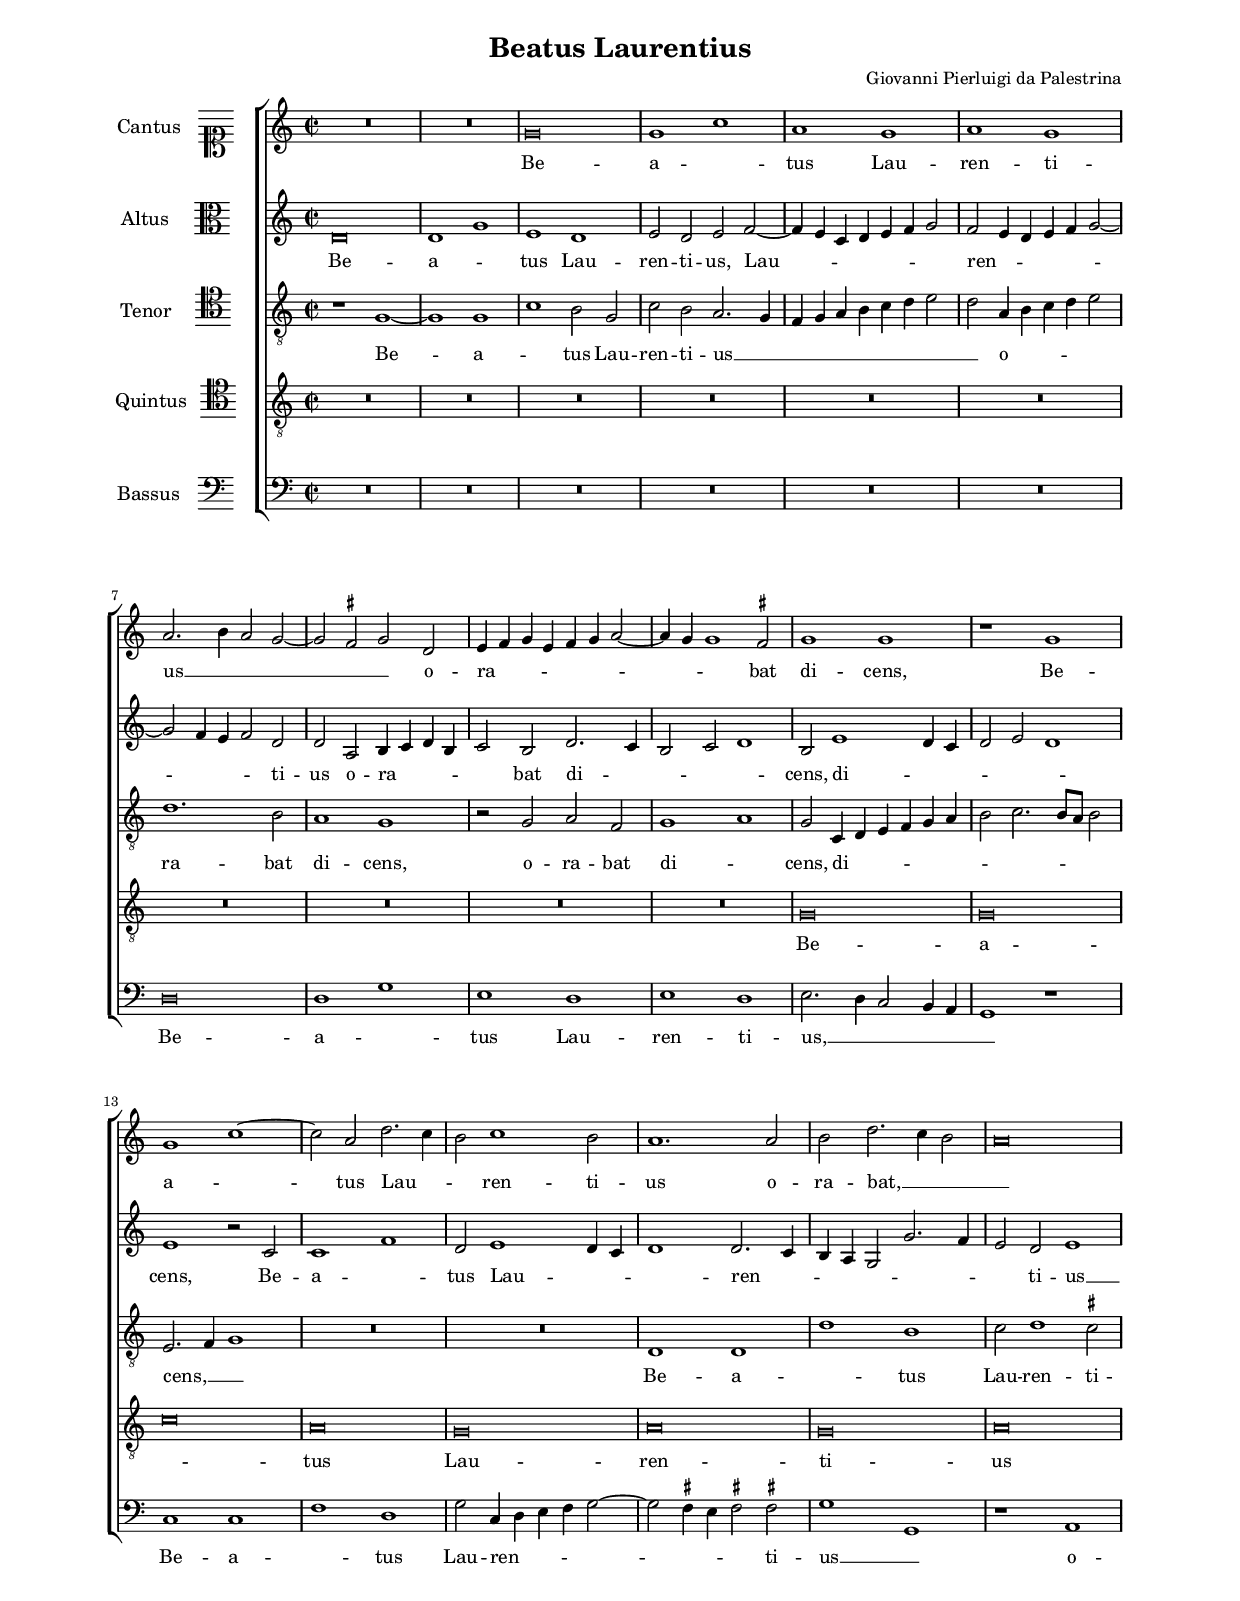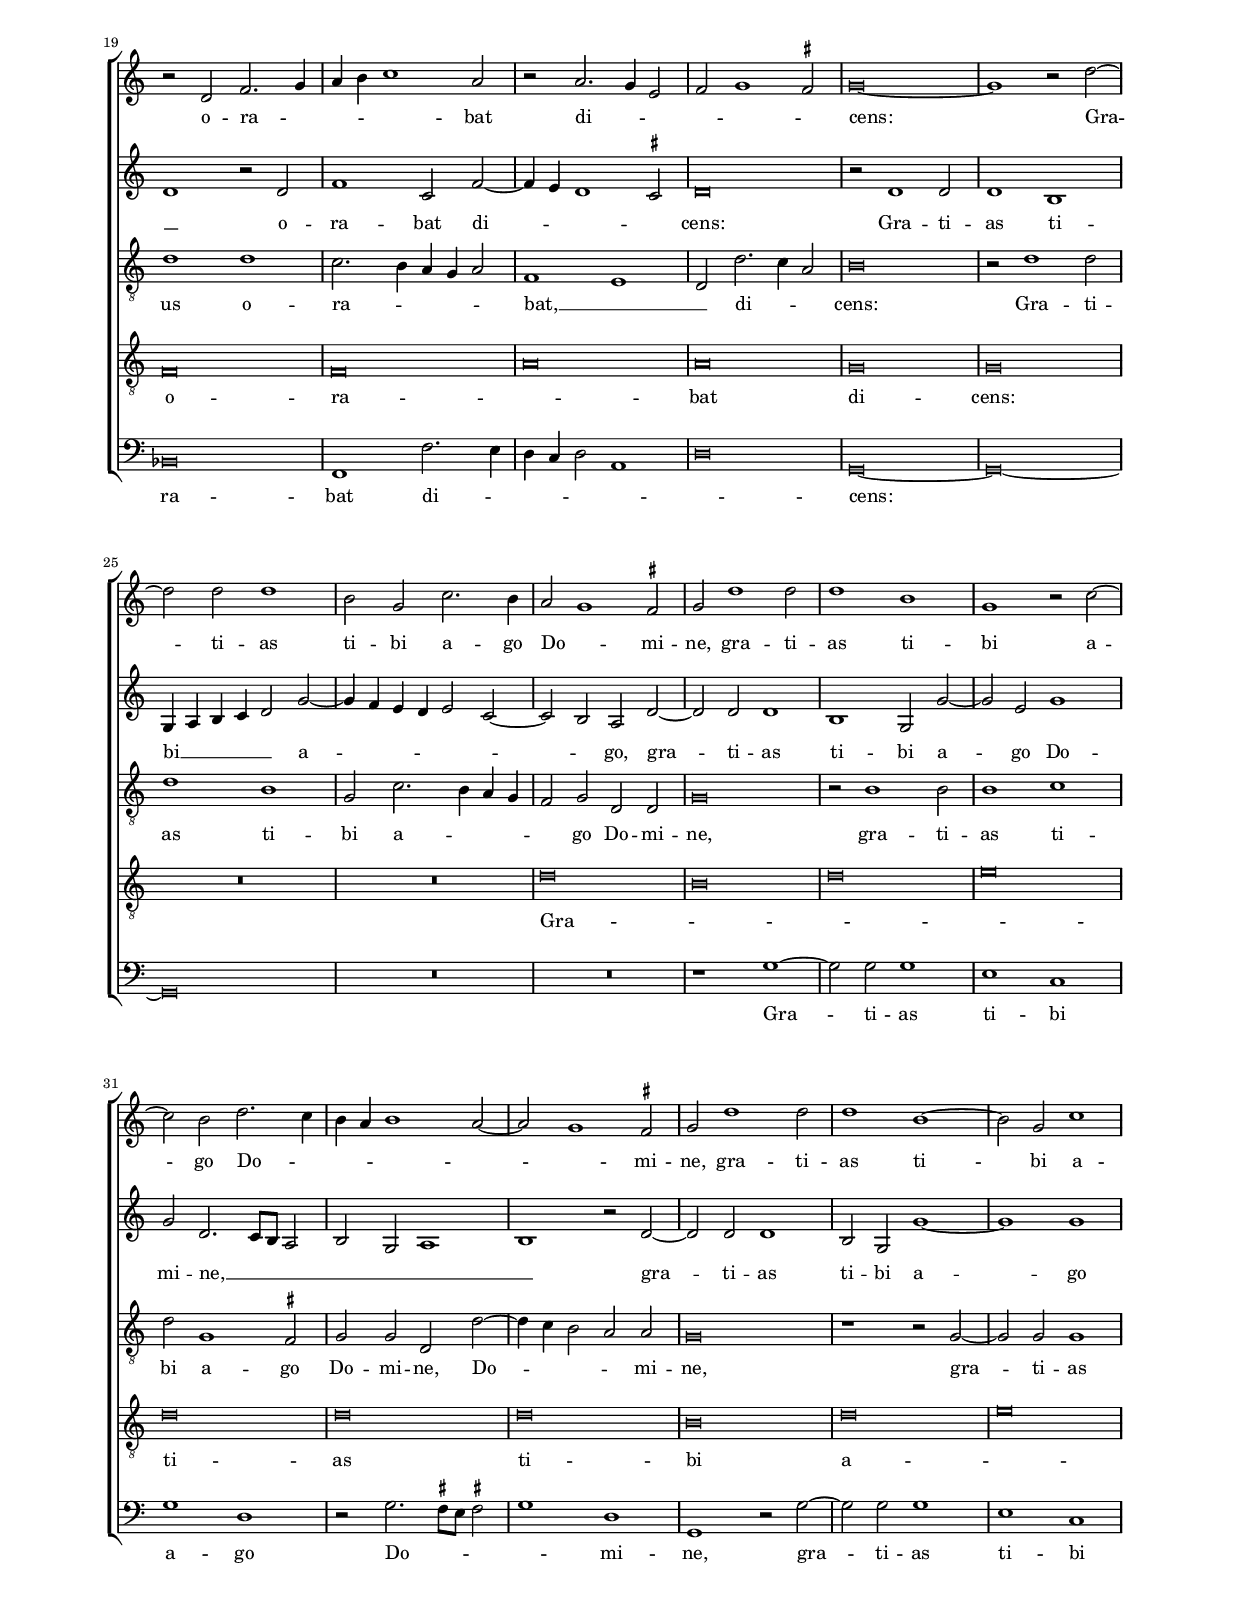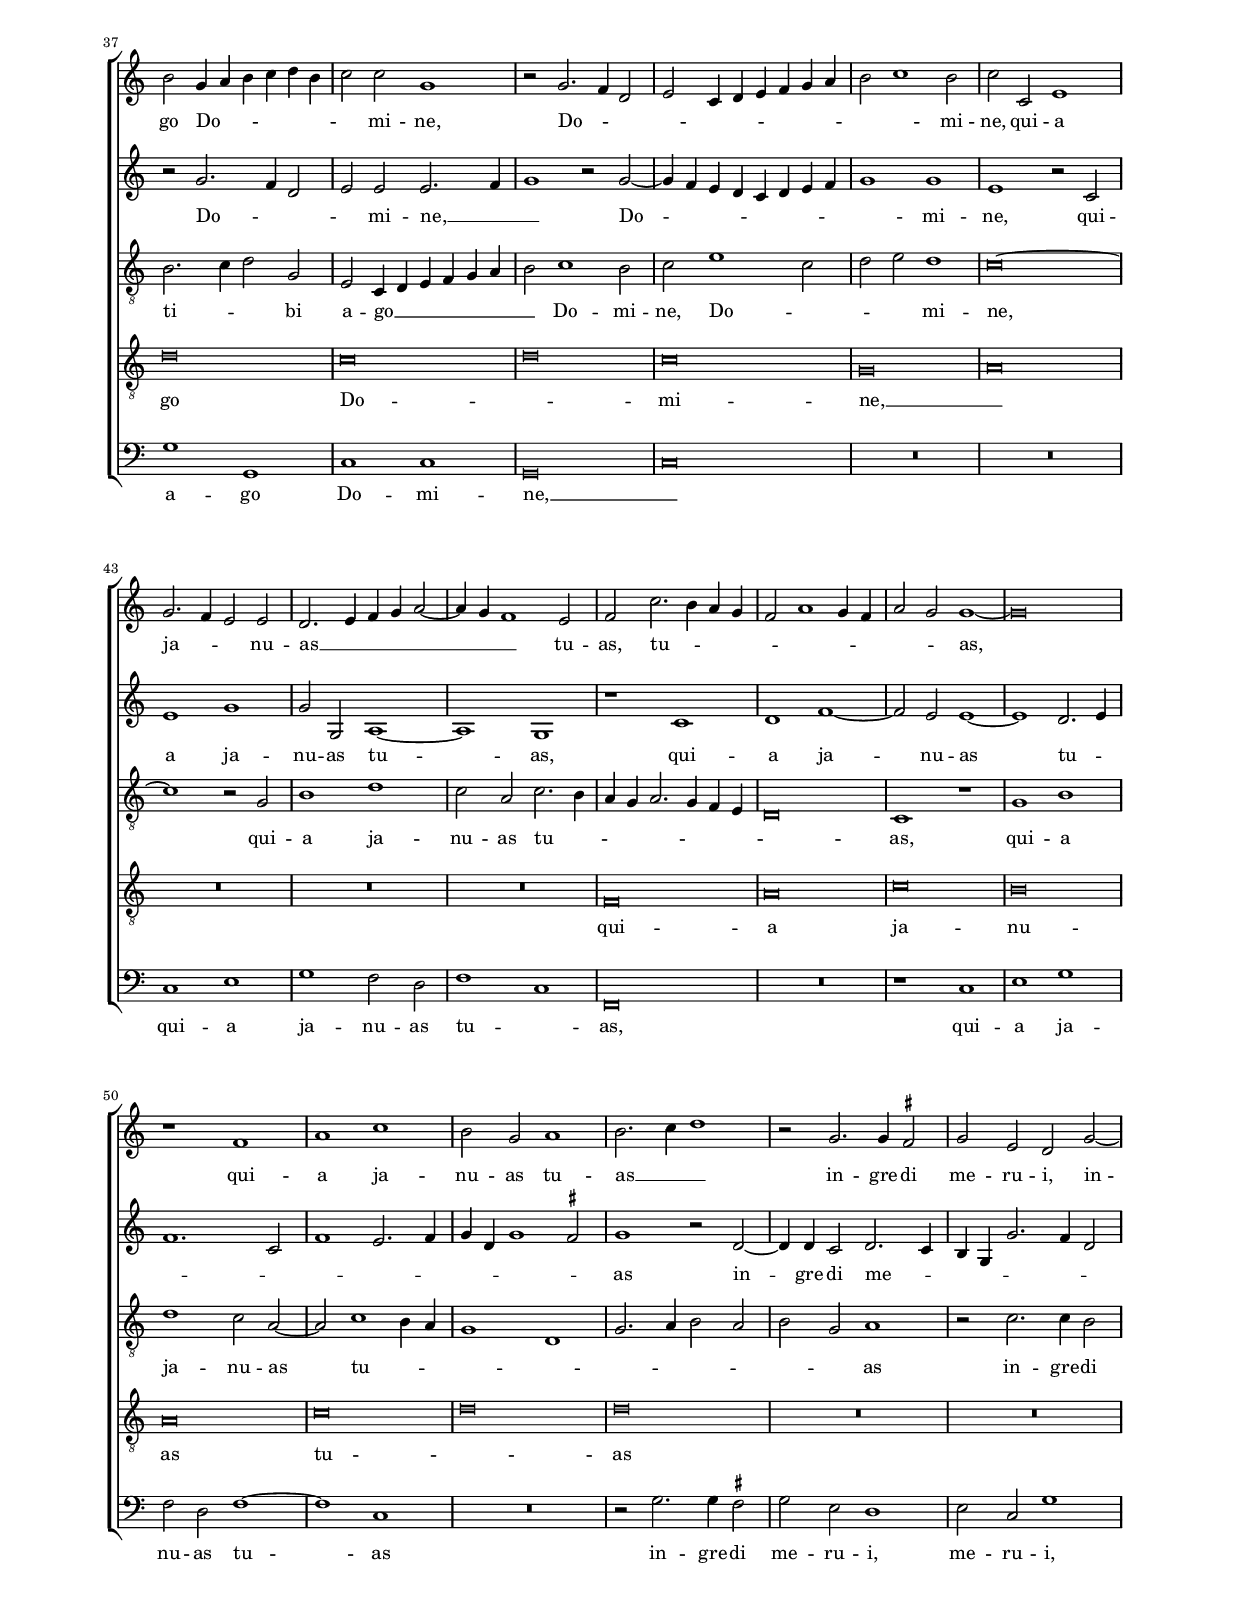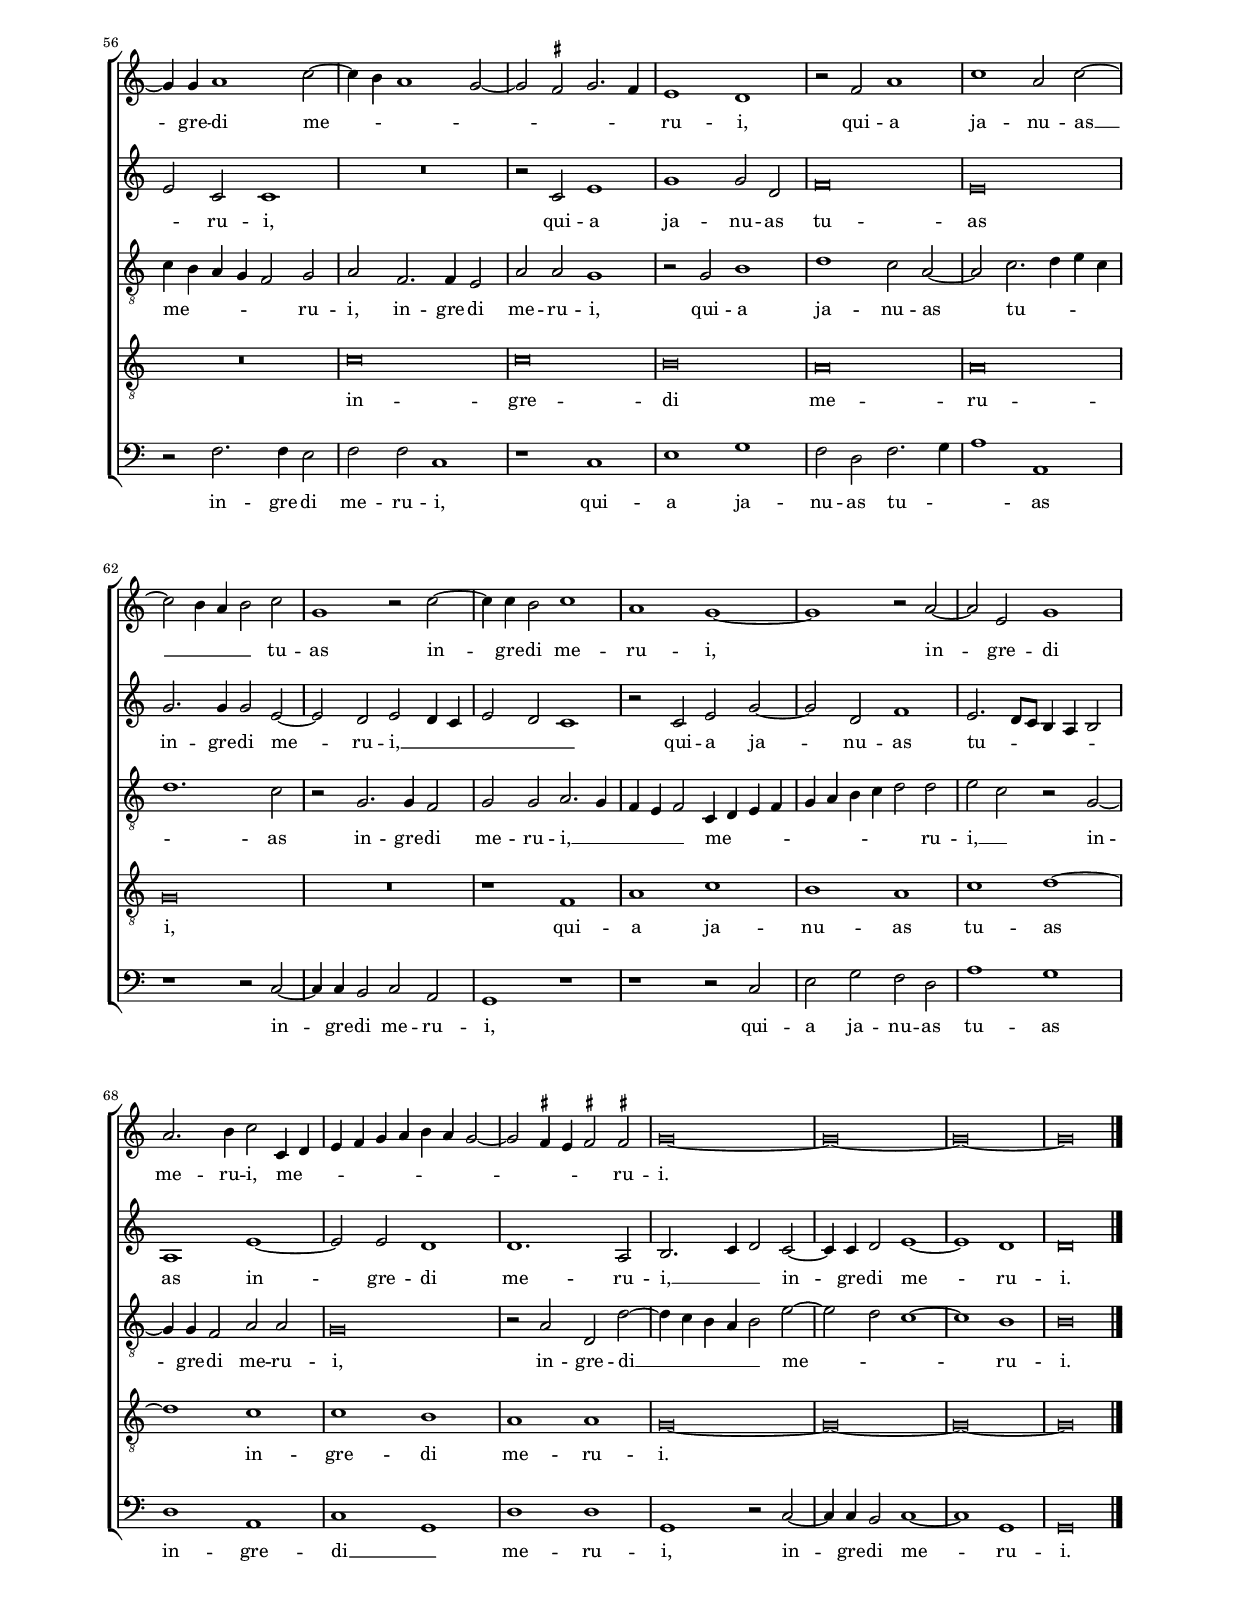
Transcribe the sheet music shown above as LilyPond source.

\header
{
  title="Beatus Laurentius"
  composer="Giovanni Pierluigi da Palestrina"
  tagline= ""
}

\version "2.18.2"
\include "deutsch.ly"
#(set-global-staff-size 15)
% #(set-default-paper-size "letter")
#(ly:set-option 'point-and-click #f)


\paper
	{
	top-margin = 1.8 \cm
	bottom-margin = 1.8 \cm
	left-margin = 2 \cm
	right-margin = 2 \cm
	ragged-bottom = ##f
	ragged-last-bottom = ##t
	print-page-number = ##f
	system-system-spacing = #'((basic-distance . 18) (minimum-distance . 14) (padding . 8) (strechability . 150))
	systems-per-page = 3
%	min-systems-per-page = 3
	markup-system-spacing #'basic-distance = #12
%	print-all-headers = ##t
%	print-first-page-number = ##t
%	first-page-number = 1
	}

	
global = {
	\key c \major
	\time 2/2 \set Score.measureLength = #(ly:make-moment 2/1)
        \skip 1*148 \bar "|."
	}

	ficta = { \once \set suggestAccidentals = ##t }

	forget = #(define-music-function (parser location music) (ly:music?) #{
		\accidentalStyle forget
		$music
		\accidentalStyle default
		#})

	m = \melisma
	me = \melismaEnd
%	\mark \markup { \override #'(style . baroque) { \note  #"breve" #1 = \note #"breve." #1 } }



incipitcantus = \markup { \score {
	{
	\set Staff.instrumentName = \markup { \fontsize #1 "Cantus" }
	\key c \major
	\clef soprano
	s4 \bar ""
	}
	\layout  {
	raggedright = ##t
	indent = 1.6 \cm
	line-width = 2.2\cm
	\context { \Staff \remove Time_signature_engraver }
	\override Staff.Clef.Y-extent = #'(0 . 0)
	}} \hspace #1 }

      
incipitaltus = \markup { \score {
	{
	\set Staff.instrumentName = \markup { \fontsize #1 "Altus" }
	\key c \major
	\clef alto
	s4 \bar ""
	}
	\layout  {
	raggedright = ##t
	indent = 1.6 \cm
	line-width = 2.2\cm
	\context { \Staff \remove Time_signature_engraver }
	\override Staff.Clef.Y-extent = #'(0 . 0)
	}} \hspace #1 }


incipittenor = \markup { \score {
	{
	\set Staff.instrumentName = \markup { \fontsize #1 "Tenor" }
	\key c \major
	\clef tenor
	s4 \bar ""
	}
	\layout  {
	raggedright = ##t
	indent = 1.6 \cm
	line-width = 2.2\cm
	\context { \Staff \remove Time_signature_engraver }
	\override Staff.Clef.Y-extent = #'(0 . 0)
	}} \hspace #1 }
      
      
incipitquintus = \markup { \score {
	{
	\set Staff.instrumentName = \markup { \fontsize #1 "Quintus" }
	\key c \major
	\clef tenor
	s4 \bar ""
	}
	\layout  {
	raggedright = ##t
	indent = 1.6 \cm
	line-width = 2.2\cm
	\context { \Staff \remove Time_signature_engraver }
	\override Staff.Clef.Y-extent = #'(0 . 0)
	}} \hspace #1 }
      
      
incipitbassus = \markup { \score {
	{
	\set Staff.instrumentName = \markup { \fontsize #1 "Bassus" }
	\key c \major
	\clef bass
	s4 \bar ""
	}
	\layout  {
	raggedright = ##t
	indent = 1.6 \cm
	line-width = 2.2\cm
	\context { \Staff \remove Time_signature_engraver }
	\override Staff.Clef.Y-extent = #'(0 . 0)
	}} \hspace #1 }


cantus =  \relative c''
	{
	R\breve
	R\breve
	g\breve
	g1 c
%5
	a1 g |
	a1 g
	a2. h4 a2 g~
	g2 \ficta fis g d
	e4 f g e f g a2~
%10
	a4 g g1 \ficta fis2 |
	g1 g
	r1 g
	g1 c~
	c2 a d2. c4
%15
	h2 c1 h2 |
	a1. a2
	h2 d2. c4 h2
	a\breve
	r2 d, f2. g4
%20
	a4 h c1 a2 |
	r2 a2. g4 e2
	f2 g1 \ficta fis2
	g\breve~
	g1 r2 d'~
%25
	d2 d d1 |
	h2 g c2. h4
	a2 g1 \ficta fis2
	g2 d'1 d2
	d1 h
%30
	g1 r2 c~ |
	c2 h d2. c4
	h4 a h1 a2~
	a2 g1 \ficta fis2
	g2 d'1 d2
%35
	d1 h~ |
	h2 g c1
	h2 g4 a h c d h
	c2 c g1
	r2 g2. f4 d2
%40
	e2 c4 d e f g a |
	h2 c1 h2
	c2 c, e1
	g2. f4 e2 e
	d2. e4 f g a2~
%45
	a4 g f1 e2 |
	f2 c'2. h4 a g
	f2 a1 g4 f
	a2 g g1~
	g\breve
%50
	r1 f |
	a1 c
	h2 g a1
	h2. c4 d1
	r2 g,2. g4 \ficta fis2
%55
	g2 e d g~ |
	g4 g a1 c2~
	c4 h a1 g2~
	g2 \ficta fis g2. \forget f4
	e1 d
%60
	r2 f a1 |
	c1 a2 c~
	c2 h4 a h2 c
	g1 r2 c~
	c4 c h2 c1
%65
	a1 g~ |
	g1 r2 a~
	a2 e g1
	a2. h4 c2 c,4 d
	e4 f g a h a g2~
%70
	g2 \ficta fis4 e \ficta fis!2 \ficta fis! |
	g\breve~
	g\breve~
	g\breve~
	g\breve |
	}


altus =  \relative c'
        {
	d\breve
	d1 g
	e1 d
	e2 d e f~
%5
	f4 e c d e f g2 |
	f2 e4 d e f g2~
	g2 f4 e f2 d
	d2 a h4 c d h
	c2 h d2. c4
%10
	h2 c d1 |
	h2 e1 d4 c
	d2 e d1
	e1 r2 c
	c1 f
%15
	d2 e1 d4 c |
	d1 d2. c4
	h4 a g2 g'2. f4
	e2 d e1
	d1 r2 d
%20
	f1 c2 f~ |
	f4 e d1 \ficta cis2
	d\breve
	r2 d1 d2
	d1 h
%25
	g4 a h c d2 g~ |
	g4 f e d e2 c~
	c2 h a d~
	d2 d d1
	h1 g2 g'~
%30
	g2 e g1 |
	g2 d2. c8 h a2
	h2 g a1
	h1 r2 d~
	d2 d d1
%35
	h2 g g'1~ |
	g1 g
	r2 g2. f4 d2
	e2 e e2. f4
	g1 r2 g~
%40
	g4 f e d c d e f |
	g1 g
	e1 r2 c
	e1 g
	g2 g, a1~
%45
	a1 g |
	r1 c
	d1 f~
	f2 e e1~
	e1 d2. e4
%50
	f1. c2 |
	f1 e2. f4
	g4 d g1 \ficta fis2
	g1 r2 d~
	d4 d c2 d2. c4
%55
	h4 g g'2. f4 d2 |
	e2 c c1
	R\breve
	r2 c e1
	g1 g2 d
%60
	f\breve |
	e\breve
	g2. g4 g2 e~
	e2 d e d4 c
	e2 d c1
%65
	r2 c e g~ |
	g2 d f1
	e2. d8 c h4 a h2
	a1 e'~
	e2 e d1
%70
	d1. a2 |
	h2. c4 d2 c~
	c4 c d2 e1~
	e1 d
	d\breve |
	}


tenor =  \relative c'
	{
	r1 g~
	g1 g
	c1 h2 g
	c2 h a2. g4
%5
	f4 g a h c d e2 |
	d2 a4 h c d e2
	d1. h2
	a1 g
	r2 g a f
%10
	g1 a |
	g2 c,4 d e f g a
	h2 c2. h8 a h2
	e,2. f4 g1
	R\breve
%15
	R\breve |
	d1 d
	d'1 h
	c2 d1 \ficta cis2
	d1 d
%20
	c2. h4 a g a2 |
	f1 e
	d2 d'2. c4 a2
	h\breve
	r2 d1 d2
%25
	d1 h |
	g2 c2. h4 a g
	f2 g d d
	g\breve
	r2 h1 h2
%30
	h1 c |
	d2 g,1 \ficta fis2
	g2 g d d'~
	d4 c h2 a a
	g\breve
%35
	r1 r2 g~ |
	g2 g g1
	h2. c4 d2 g,
	e2 c4 d e f g a
	h2 c1 h2
%40
	c2 e1 c2 |
	d2 e d1
	c\breve~
	c1 r2 g
	h1 d
%45
	c2 a c2. h4 |
	a4 g a2. g4 f e
	d\breve
	c1 r
	g'1 h
%50
	d1 c2 a~ |
	a2 c1 h4 a
	g1 d
	g2. a4 h2 a
	h2 g a1
%55
	r2 c2. c4 h2 |
	c4 h a g f2 g
	a2 f2. f4 e2
	a2 a g1
	r2 g h1
%60
	d1 c2 a~ |
	a2 c2. d4 e c
	d1. c2
	r2 g2. g4 f2
	g2 g a2. g4
%65
	f4 e f2 c4 d e f |
	g4 a h c d2 d
	e2 c r g~
	g4 g f2 a a
	g\breve
%70
	r2 a d, d'~ |
	d4 c h a h2 e~
	e2 d c1~
	c1 h
	h\breve |
	}


quintus  =  \relative c'
	{
	R\breve
	R\breve
	R\breve
	R\breve
%5
	R\breve |
	R\breve
	R\breve
	R\breve
	R\breve
%10
	R\breve |
	g\breve
	g\breve
	c\breve
	a\breve
%15
	g\breve |
	a\breve
	g\breve
	a\breve
	f\breve
%20
	f\breve |
	a\breve
	a\breve
	g\breve
	g\breve
%25
	R\breve
	R\breve
	d'\breve
	h\breve
	d\breve
%30
	e\breve |
	d\breve
	d\breve
	d\breve
	h\breve
%35
	d\breve |
	e\breve
	d\breve
	c\breve
	d\breve
%40
	c\breve |
	g\breve
	a\breve
	R\breve
	R\breve
%45
	R\breve |
	f\breve
	a\breve
	c\breve
	h\breve
%50
	a\breve |
	c\breve
	d\breve
	d\breve
	R\breve
%55
	R\breve |
	R\breve
	c\breve
	c\breve
	h\breve
%60
	a\breve |
	a\breve
	g\breve
	R\breve
	r1 f
%65
	a1 c |
	h1 a
	c1 d~
	d1 c
	c1 h
%70
	a1 a |
	g\breve~
	g\breve~
	g\breve~
	g\breve |
	}


bassus  =  \relative c
	{
	R\breve
	R\breve
	R\breve
	R\breve
%5
	R\breve |
	R\breve
	d\breve
	d1 g
	e1 d
%10
	e1 d |
	e2. d4 c2 h4 a
	g1 r
	c1 c
	f1 d
%15
	g2 c,4 d e f g2~ |
	g2 \ficta fis4 e \ficta fis!2 \ficta fis!
	g1 g,
	r1 a
	b\breve
%20
	f1 f'2. e4 |
	d4 c d2 a1
	d\breve
	g,\breve~
	g\breve~
%25
	g\breve |
	R\breve
	R\breve
	r1 g'~
	g2 g g1
%30
	e1 c |
	g'1 d
	r2 g2. \ficta fis8 e \ficta fis!2
	g1 d
	g,1 r2 g'~
%35
	g2 g g1 |
	e1 c
	g'1 g,
	c1 c
	g\breve
%40
	c\breve |
	R\breve
	R\breve
	c1 e
	g1 f2 d
%45
	f1 c |
	f,\breve
	R\breve
	r1 c'
	e1 g
%50
	f2 d f1~ |
	f1 c
	R\breve
	r2 g'2. g4 \ficta fis2
	g2 e d1
%55
	e2 c g'1 |
	r2 f2. f4 e2
	f2 f c1
	r1 c
	e1 g
%60
	f2 d f2. g4 |
	a1 a,
	r1 r2 c~
	c4 c h2 c a
	g1 r
%65
	r1 r2 c |
	e2 g f d
	a'1 g
	d1 a
	c1 g
%70
	d'1 d |
	g,1 r2 c~
	c4 c h2 c1~
	c1 g
	g\breve |
	}


lyricscantus = \lyricmode {
	Be -- a -- _ tus Lau -- ren -- ti -- us __ _ _ _ _ _ o -- ra -- _ _ _ _ _ _ _ _ bat di -- cens,
        Be -- a -- _ tus Lau -- _ _ ren -- ti -- us o -- ra -- bat, __ _ _ _
        o -- ra -- _ _ _ _ bat di -- _ _ _ _ _ cens:
        Gra -- ti -- as ti -- bi a -- go Do -- _ mi -- ne,
        gra -- ti -- as ti -- bi a -- go Do -- _ _ _ _ _ _ mi -- ne,
        gra -- ti -- as ti -- bi a -- go Do -- _ _ _ _ _ _ mi -- ne,
        Do -- _ _ _ _ _ _ _ _ _ _ _ mi -- ne,
        qui -- a ja -- _ _ nu -- as __ _ _ _ _ _ _ tu -- as,
        tu -- _ _ _ _ _ _ _ _ _ as,
        qui -- a ja -- nu -- as tu -- as __ _ _
        in -- gre -- di me -- ru -- i,
        in -- gre -- di me -- _ _ _ _ _ _ ru -- i,
        qui -- a ja -- nu -- as __ _ _ _ tu -- as
        in -- gre -- di me -- ru -- i,
        in -- gre -- di me -- ru -- i,
        me -- _ _ _ _ _ _ _ _ _ _ _ ru -- i.
	}


lyricsaltus = \lyricmode {
	Be -- a -- _ tus Lau -- ren -- ti -- us,
        Lau -- _ _ _ _ _ _ ren -- _ _ _ _ _ _ _ _ ti -- us o -- ra -- _ _ _ _ bat di -- _ _ _ _ cens,
        di -- _ _ _ _ _ cens,
        Be -- a -- _ tus Lau -- _ _ _ ren -- _ _ _ _ _ _ _ ti -- us __ _ o -- ra -- bat di -- _ _ _ cens:
        Gra -- ti -- as ti -- bi __ _ _ _ _ a -- _ _ _ _ _ _ go,
        gra -- ti -- as ti -- bi a -- go Do -- mi -- ne, __ _ _ _ _ _ _ _
        gra -- ti -- as ti -- bi a -- go Do -- _ _ _ mi -- ne, __ _ _
        Do -- _ _ _ _ _ _ _ _ mi -- ne,
        qui -- a ja -- nu -- as tu -- as,
        qui -- a ja -- nu -- as tu -- _ _ _ _ _ _ _ _ _ _ as
        in -- gre -- di me -- _ _ _ _ _ _ _ ru -- i,
        qui -- a ja -- nu -- as tu -- as
        in -- gre -- di me -- ru -- i, __ _ _ _ _ _
        qui -- a ja -- nu -- as tu -- _ _ _ _ _ as
        in -- gre -- di me -- ru -- i, __ _ _
        in -- gre -- di me -- ru -- i.
	}


lyricstenor = \lyricmode {
	Be -- a -- _ tus Lau -- ren -- ti -- us __ _ _ _ _ _ _ _ _ _ o -- _ _ _ _ ra -- bat di -- cens,
        o -- ra -- bat di -- _ cens,
        di -- _ _ _ _ _ _ _ _ _ _ cens, __ _ _
        Be -- a -- _ tus Lau -- ren -- ti -- us o -- ra -- _ _ _ _ bat, __ _ _ di -- _ _ cens:
        Gra -- ti -- as ti -- bi a -- _ _ _ _ go Do -- mi -- ne,
        gra -- ti -- as ti -- bi a -- go Do -- mi -- ne,
        Do -- _ _ _ mi -- ne,
        gra -- ti -- as ti -- _ _ bi a -- go __ _ _ _ _ _ _ Do -- mi -- ne,
        Do -- _ _ _ mi -- ne,
        qui -- a ja -- nu -- as tu -- _ _ _ _ _ _ _ _ as,
        qui -- a ja -- nu -- as tu -- _ _ _ _ _ _ _ _ _ _ as
        in -- gre -- di me -- _ _ _ _ ru -- i,
        in -- gre -- di me -- ru -- i,
        qui -- a ja -- nu -- as tu -- _ _ _ _ as
        in -- gre -- di me -- ru -- i, __ _ _ _ _
        me -- _ _ _ _ _ _ _ _ ru -- i, __ _
        in -- gre -- di me -- ru -- i,
        in -- gre -- di __ _ _ _ _ me -- _ _ ru -- i.
	}


lyricsquintus = \lyricmode {
	Be -- a -- _ tus Lau -- ren -- ti -- us o -- ra -- _ bat di -- cens:
        Gra -- _ _ _ ti -- as ti -- bi a -- _ go Do -- _ mi -- ne, __ _
        qui -- a ja -- nu -- as tu -- _ as
        in -- gre -- di me -- ru -- i,
        qui -- a ja -- nu -- as tu -- as
        in -- gre -- di me -- ru -- i.
	}


lyricsbassus = \lyricmode {
	Be -- a -- _ tus Lau -- ren -- ti -- us, __ _ _ _ _ _
        Be -- a -- _ tus Lau -- ren -- _ _ _ _ _ _ _ ti -- us __ _ o -- ra -- bat di -- _ _ _ _ _ _ cens:
        Gra -- ti -- as ti -- bi a -- go Do -- _ _ _ _ mi -- ne,
        gra -- ti -- as ti -- bi a -- go Do -- mi -- ne, __ _
        qui -- a ja -- nu -- as tu -- _ as,
        qui -- a ja -- nu -- as tu -- as
        in -- gre -- di me -- ru -- i,
        me -- ru -- i,
        in -- gre -- di me -- ru -- i,
        qui -- a ja -- nu -- as tu -- _ _ as
        in -- gre -- di me -- ru -- i,
        qui -- a ja -- nu -- as tu -- as
        in -- gre -- di __ _ me -- ru -- i,
        in -- gre -- di me -- ru -- i.
	}


\score
{  
  % \transpose {
	\new ChoirStaff \with { \override StaffGrouper.staff-staff-spacing.basic-distance = #12 }
	<<

	\new Staff << \global
	\new Voice="v1" {
		\set Staff.instrumentName=\incipitcantus
%		\set Staff.instrumentName= "S"
		\set Staff.midiInstrument = "reed organ"
		\clef violin
		\cantus }
	\new Lyrics \lyricsto "v1" {\lyricscantus }
	>>


	\new Staff << \global
	\new Voice="v2" {
		\set Staff.instrumentName=\incipitaltus
%		\set Staff.instrumentName= "A"
		\set Staff.midiInstrument = "reed organ"
		\clef violin 
		\altus}
	\new Lyrics \lyricsto "v2" {\lyricsaltus }
	>>


	\new Staff << \global
	\new Voice="v3" {
		\set Staff.instrumentName=\incipittenor
%		\set Staff.instrumentName= "T"
		\set Staff.midiInstrument = "reed organ"
		\clef "G_8"
		\tenor }
	\new Lyrics \lyricsto "v3" {\lyricstenor }
	>>


	\new Staff << \global
	\new Voice="v5" {
		\set Staff.instrumentName=\incipitquintus
%		\set Staff.instrumentName= "Q"
		\set Staff.midiInstrument = "reed organ"
		\clef "G_8"
		\quintus}
	\new Lyrics \lyricsto "v5" {\lyricsquintus }
	>>


	\new Staff << \global
	\new Voice="v4" {
		\set Staff.instrumentName=\incipitbassus
%		\set Staff.instrumentName= "B"
		\set Staff.midiInstrument = "reed organ"
		\clef bass 
		\bassus }
	\new Lyrics \lyricsto "v4" {\lyricsbassus}
	>>

	>>
	% } % transpose

	\layout
	{
	indent = 2.5\cm
	\context { \Lyrics \override VerticalAxisGroup.nonstaff-relatedstaff-spacing.padding = #1.5 }
%	\context { \Lyrics \override LyricText.font-size = #1 }
	\context { \Staff \override TimeSignature.break-visibility = #end-of-line-invisible }
%	\context { \Staff \override InstrumentName.X-offset = #'-25 }
%	\context { \Voice \override Slur.transparent = ##t }
%	\context { \Voice \override AccidentalSuggestion.avoid-slur = #'ignore }
%	\context { \Voice \override AccidentalSuggestion.outside-staff-priority = ##f }
	\context { \Score \override BarNumber.padding = #2 }
	\context { \Voice \override NoteHead.style = #'baroque }
	}

\midi
	{
    	\tempo 2 = 90
	}

}


% EOF
